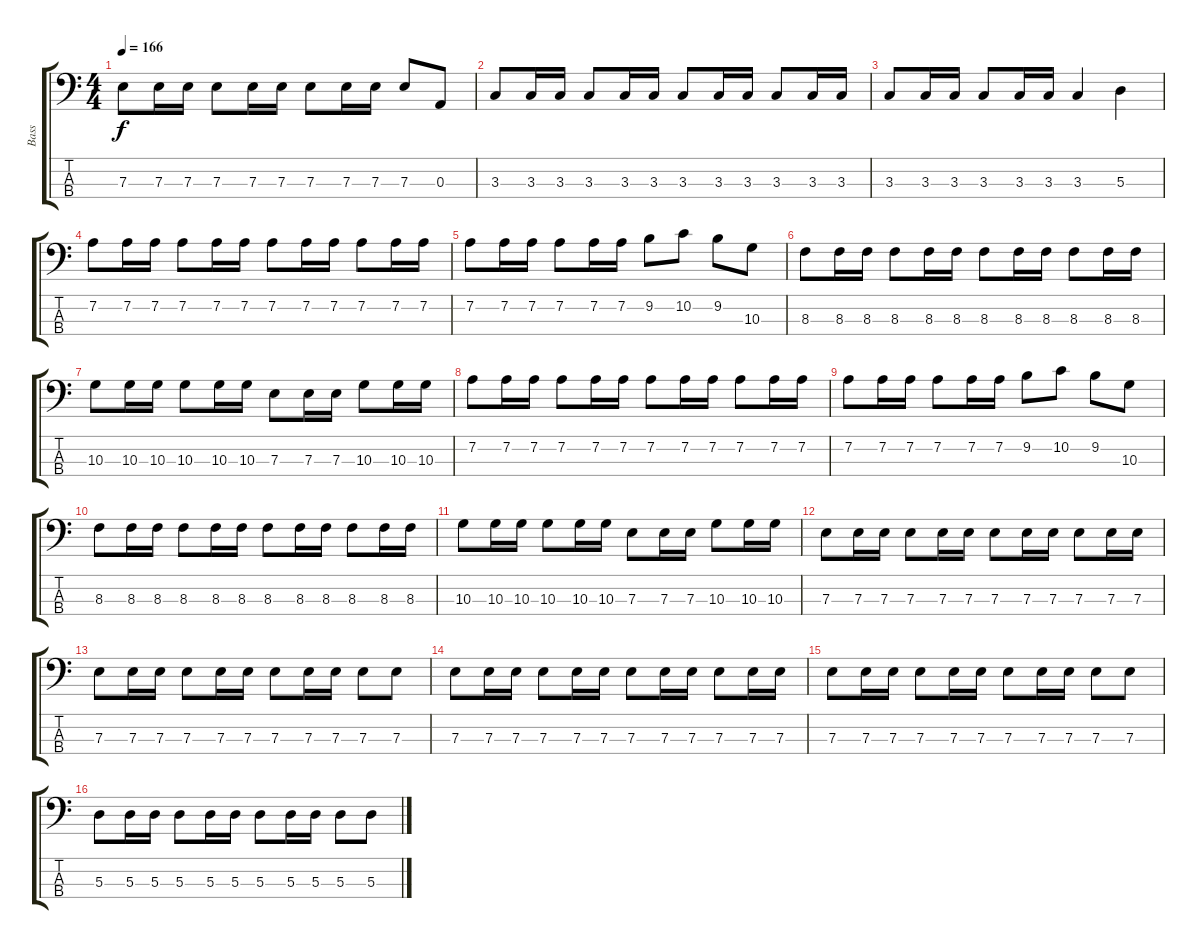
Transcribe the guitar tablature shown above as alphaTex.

\track ("Bass" "Bass") {instrument electricbassfinger}
\staff {score tabs}
\tuning (G2 D2 A1 E1) {hide}
\ts (4 4)
\tempo 166
\clef f4
\ks c
7.3.8{dy f} 7.3.16 7.3.16 7.3.8 7.3.16 7.3.16 7.3.8 7.3.16 7.3.16 7.3.8 0.3.8 |
3.3.8 3.3.16 3.3.16 3.3.8 3.3.16 3.3.16 3.3.8 3.3.16 3.3.16 3.3.8 3.3.16 3.3.16 |
3.3.8 3.3.16 3.3.16 3.3.8 3.3.16 3.3.16 3.3.4 5.3.4 |
7.2.8 7.2.16 7.2.16 7.2.8 7.2.16 7.2.16 7.2.8 7.2.16 7.2.16 7.2.8 7.2.16 7.2.16 |
7.2.8 7.2.16 7.2.16 7.2.8 7.2.16 7.2.16 9.2.8 10.2.8 9.2.8 10.3.8 |
8.3.8 8.3.16 8.3.16 8.3.8 8.3.16 8.3.16 8.3.8 8.3.16 8.3.16 8.3.8 8.3.16 8.3.16 |
10.3.8 10.3.16 10.3.16 10.3.8 10.3.16 10.3.16 7.3.8 7.3.16 7.3.16 10.3.8 10.3.16 10.3.16 |
7.2.8 7.2.16 7.2.16 7.2.8 7.2.16 7.2.16 7.2.8 7.2.16 7.2.16 7.2.8 7.2.16 7.2.16 |
7.2.8 7.2.16 7.2.16 7.2.8 7.2.16 7.2.16 9.2.8 10.2.8 9.2.8 10.3.8 |
8.3.8 8.3.16 8.3.16 8.3.8 8.3.16 8.3.16 8.3.8 8.3.16 8.3.16 8.3.8 8.3.16 8.3.16 |
10.3.8 10.3.16 10.3.16 10.3.8 10.3.16 10.3.16 7.3.8 7.3.16 7.3.16 10.3.8 10.3.16 10.3.16 |
7.3.8 7.3.16 7.3.16 7.3.8 7.3.16 7.3.16 7.3.8 7.3.16 7.3.16 7.3.8 7.3.16 7.3.16 |
7.3.8 7.3.16 7.3.16 7.3.8 7.3.16 7.3.16 7.3.8 7.3.16 7.3.16 7.3.8 7.3.8 |
7.3.8 7.3.16 7.3.16 7.3.8 7.3.16 7.3.16 7.3.8 7.3.16 7.3.16 7.3.8 7.3.16 7.3.16 |
7.3.8 7.3.16 7.3.16 7.3.8 7.3.16 7.3.16 7.3.8 7.3.16 7.3.16 7.3.8 7.3.8 |
5.3.8 5.3.16 5.3.16 5.3.8 5.3.16 5.3.16 5.3.8 5.3.16 5.3.16 5.3.8 5.3.8
